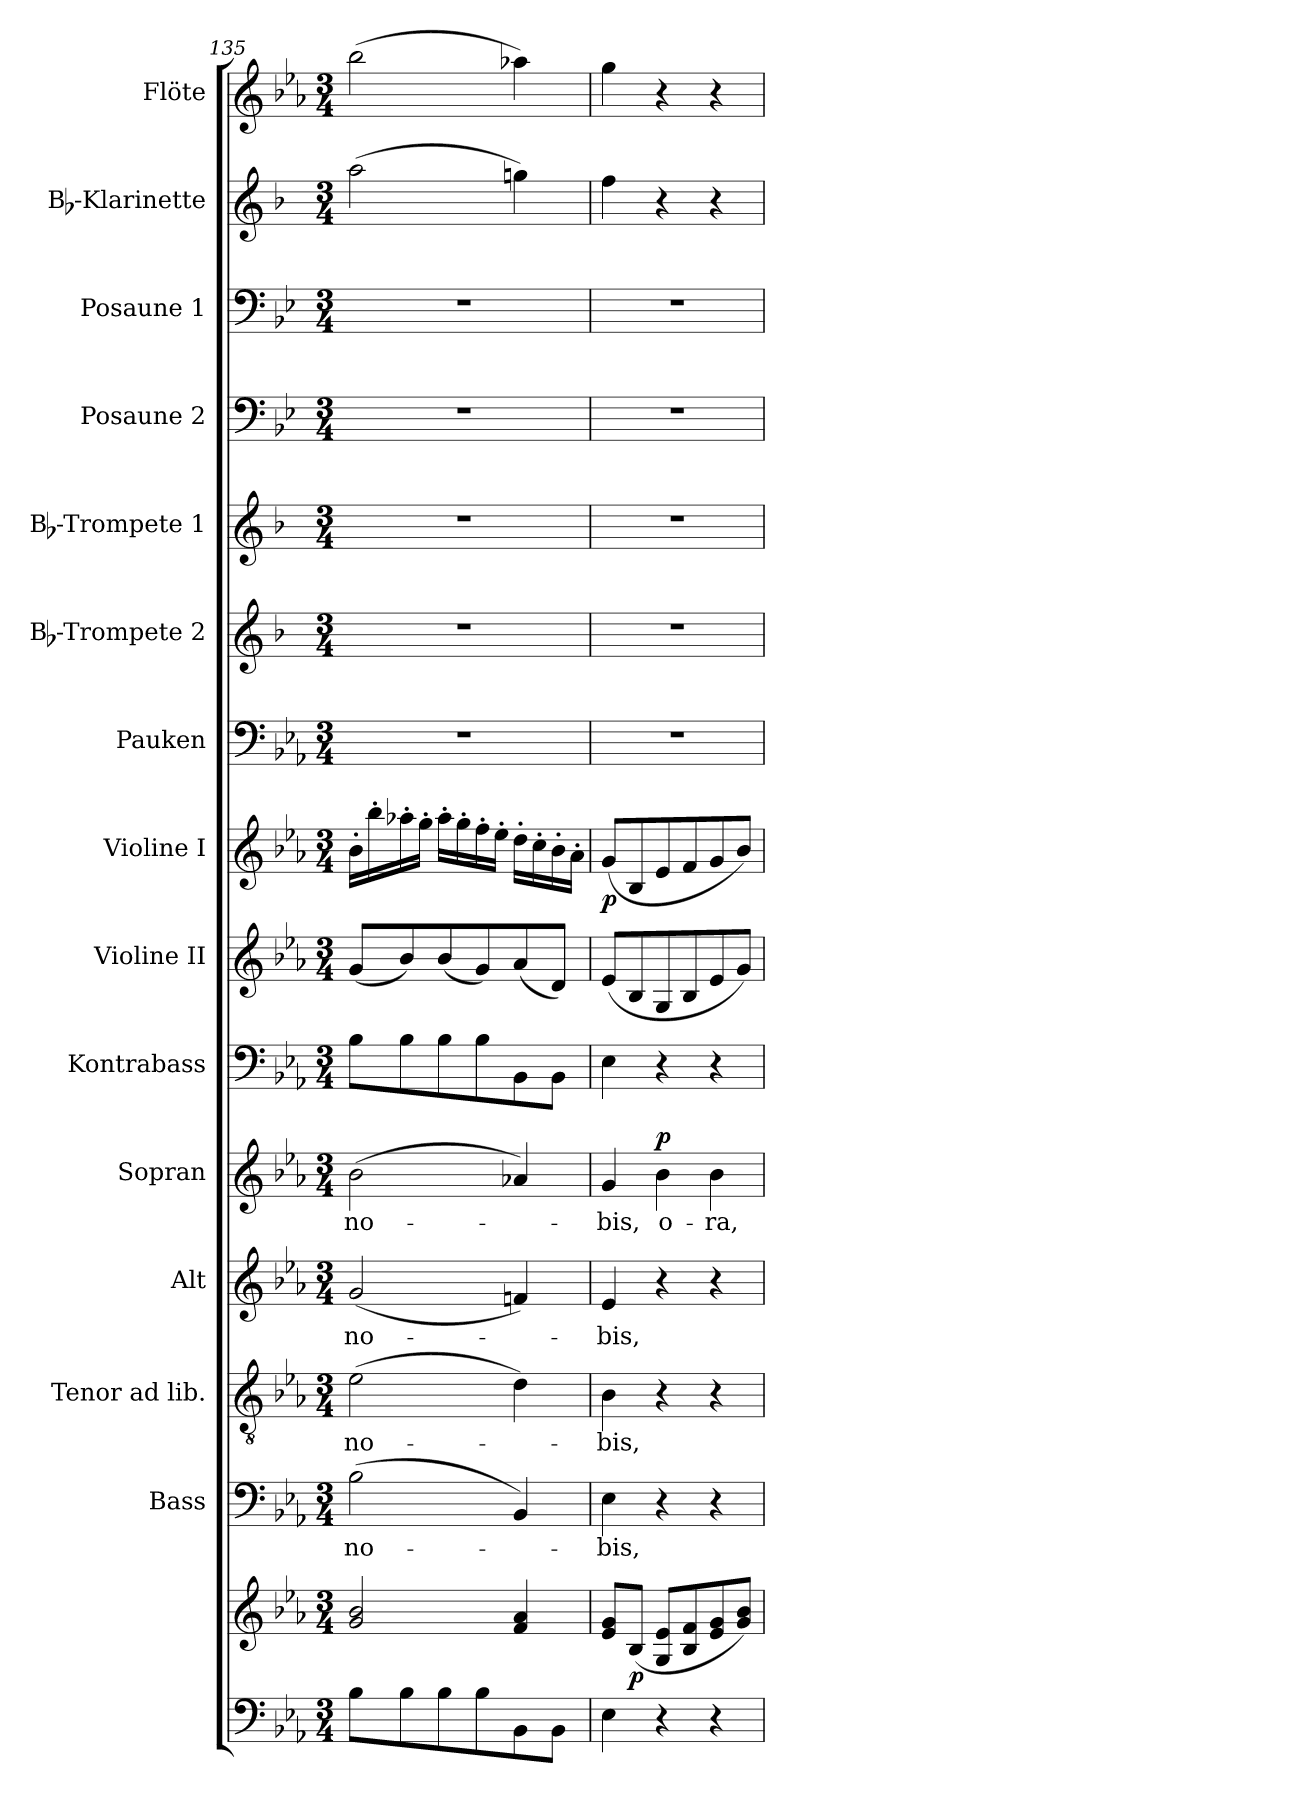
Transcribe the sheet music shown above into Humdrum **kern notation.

**kern	**kern	**dynam	**kern	**text	**kern	**text	**kern	**text	**kern	**text	**dynam	**kern	**kern	**kern	**dynam	**kern	**kern	**kern	**kern	**kern	**kern	**kern
*part15	*part15	*part15	*part14	*part14	*part13	*part13	*part12	*part12	*part11	*part11	*part11	*part10	*part9	*part8	*part8	*part7	*part6	*part5	*part4	*part3	*part2	*part1
*staff16	*staff15	*staff15/16	*staff14	*staff14	*staff13	*staff13	*staff12	*staff12	*staff11	*staff11	*staff11	*staff10	*staff9	*staff8	*staff8	*staff7	*staff6	*staff5	*staff4	*staff3	*staff2	*staff1
*	*	*	*I"Bass	*	*I"Tenor ad lib.	*	*I"Alt	*	*I"Sopran	*	*	*I"Kontrabass	*I"Violine II	*I"Violine I	*	*I"Pauken	*I"Bb-Trompete 2	*I"Bb-Trompete 1	*I"Posaune 2	*I"Posaune 1	*I"Bb-Klarinette	*I"Flöte
*	*	*	*I'B.	*	*I'T.	*	*I'A.	*	*I'S.	*	*	*I'Kb.	*I'Vl. II	*I'Vl. I	*	*I'Pk.	*I'Bb Trp. 2	*I'Bb Trp. 1	*I'Pos. 2	*I'Pos. 1	*I'Bb Kl.	*I'Fl.
*clefF4	*clefG2	*	*clefF4	*	*clefGv2	*	*clefG2	*	*clefG2	*	*	*clefF4	*clefG2	*clefG2	*	*clefF4	*clefG2	*clefG2	*clefF4	*clefF4	*clefG2	*clefG2
*	*	*	*	*	*	*	*	*	*	*	*	*ITrd7c12	*	*	*	*	*ITrd1c2	*ITrd1c2	*ITrd4c7	*ITrd4c7	*ITrd1c2	*
*k[b-e-a-]	*k[b-e-a-]	*	*k[b-e-a-]	*	*k[b-e-a-]	*	*k[b-e-a-]	*	*k[b-e-a-]	*	*	*k[b-e-a-]	*k[b-e-a-]	*k[b-e-a-]	*	*k[b-e-a-]	*k[b-e-a-]	*k[b-e-a-]	*k[b-e-a-]	*k[b-e-a-]	*k[b-e-a-]	*k[b-e-a-]
*E-:	*E-:	*	*E-:	*	*E-:	*	*E-:	*	*E-:	*	*	*E-:	*E-:	*E-:	*	*E-:	*E-:	*E-:	*E-:	*E-:	*E-:	*E-:
*M3/4	*M3/4	*	*M3/4	*	*M3/4	*	*M3/4	*	*M3/4	*	*	*M3/4	*M3/4	*M3/4	*	*M3/4	*M3/4	*M3/4	*M3/4	*M3/4	*M3/4	*M3/4
=135	=135	=135	=135	=135	=135	=135	=135	=135	=135	=135	=135	=135	=135	=135	=135	=135	=135	=135	=135	=135	=135	=135
!	!	!	!	!LO:LY:b	!	!LO:LY:b	!	!LO:LY:b	!	!LO:LY:b	!	!	!	!	!	!	!	!	!	!	!	!
8B-\L	2g/ 2b-/	.	(>2B-\	no-	(>2e-\	no-	(<2g/	no-	(>2b-\	no-	.	8BB-\L	(<8g/L	16b-'>\LL	.	2.r	2.r	2.r	2.r	2.r	(>2gg\	(>2bb-\
.	.	.	.	.	.	.	.	.	.	.	.	.	.	16bb-'>\	.	.	.	.	.	.	.	.
8B-\	.	.	.	.	.	.	.	.	.	.	.	8BB-\	8b-/)	16aa-X'>\	.	.	.	.	.	.	.	.
.	.	.	.	.	.	.	.	.	.	.	.	.	.	16gg'>\JJ	.	.	.	.	.	.	.	.
8B-\	.	.	.	.	.	.	.	.	.	.	.	8BB-\	(<8b-/	16aa-'>\LL	.	.	.	.	.	.	.	.
.	.	.	.	.	.	.	.	.	.	.	.	.	.	16gg'>\	.	.	.	.	.	.	.	.
8B-\	.	.	.	.	.	.	.	.	.	.	.	8BB-\	8g/)	16ff'>\	.	.	.	.	.	.	.	.
.	.	.	.	.	.	.	.	.	.	.	.	.	.	16ee-'>\JJ	.	.	.	.	.	.	.	.
8BB-\	4f/ 4a-/	.	4BB-/)	.	4d\)	.	4fn/)	.	4a-X/)	.	.	8BBB-\	(<8a-/	16dd'>\LL	.	.	.	.	.	.	4ffn\)	4aa-X\)
.	.	.	.	.	.	.	.	.	.	.	.	.	.	16cc'>\	.	.	.	.	.	.	.	.
8BB-\J	.	.	.	.	.	.	.	.	.	.	.	8BBB-\J	8d/J)	16b-'>\	.	.	.	.	.	.	.	.
.	.	.	.	.	.	.	.	.	.	.	.	.	.	16a-'>\JJ	.	.	.	.	.	.	.	.
!!LO:PB:g=z
=136	=136	=136	=136	=136	=136	=136	=136	=136	=136	=136	=136	=136	=136	=136	=136	=136	=136	=136	=136	=136	=136	=136
!	!	!	!	!LO:LY:b	!	!LO:LY:b	!	!LO:LY:b	!	!LO:LY:b	!	!	!	!	!LO:DY:b	!	!	!	!	!	!	!
4E-\	8e-/ 8g/L	.	4E-\	-bis,	4B-\	-bis,	4e-/	-bis,	4g/	-bis,	.	4EE-\	(<8e-/L	(<8g/L	p	2.r	2.r	2.r	2.r	2.r	4ee-\	4gg\
!	!	!LO:DY:b	!	!	!	!	!	!	!	!	!	!	!	!	!	!	!	!	!	!	!	!
.	(<8B-/J	p	.	.	.	.	.	.	.	.	.	.	8B-/	8B-/	.	.	.	.	.	.	.	.
!	!	!	!	!	!	!	!	!	!	!LO:LY:b	!LO:DY:a	!	!	!	!	!	!	!	!	!	!	!
4r	8G/ 8e-/L	.	4r	.	4r	.	4r	.	4b-\	o-	p	4r	8G/	8e-/	.	.	.	.	.	.	4r	4r
.	8B-/ 8f/	.	.	.	.	.	.	.	.	.	.	.	8B-/	8f/	.	.	.	.	.	.	.	.
!	!	!	!	!	!	!	!	!	!	!LO:LY:b	!	!	!	!	!	!	!	!	!	!	!	!
4r	8e-/ 8g/	.	4r	.	4r	.	4r	.	4b-\	-ra,	.	4r	8e-/	8g/	.	.	.	.	.	.	4r	4r
.	8g/ 8b-/J)	.	.	.	.	.	.	.	.	.	.	.	8g/J)	8b-/J)	.	.	.	.	.	.	.	.
=	=	=	=	=	=	=	=	=	=	=	=	=	=	=	=	=	=	=	=	=	=	=
*-	*-	*-	*-	*-	*-	*-	*-	*-	*-	*-	*-	*-	*-	*-	*-	*-	*-	*-	*-	*-	*-	*-
